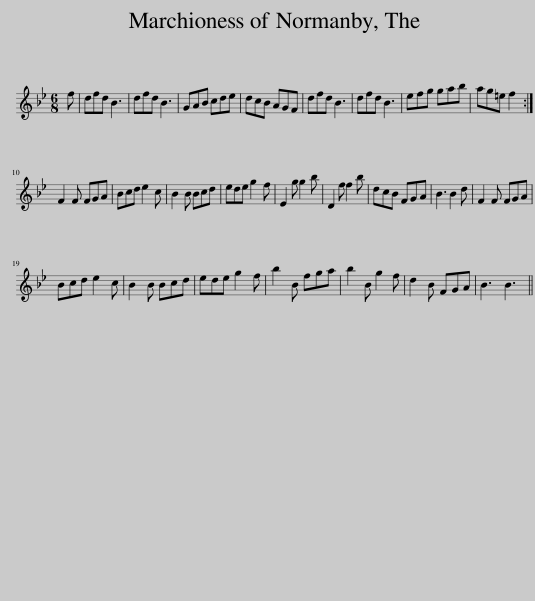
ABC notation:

X:1
L:1/8
M:6/8
I:linebreak $
K:Bb
V:1 treble
V:1
 f | dfd B3 | dfd B3 | GAB cde | dcB AGF | %5
 dfd B3 | dfd B3 | efg gab | ag=e f2 :|$ F2 F FGA | %10
 Bcd e2 c | B2 B Bcd | ede g2 f | E2 g g2 b | D2 f f2 b | %15
 dcB FGA | B3 B2 d | F2 F FGA |$ Bcd e2 c | B2 B Bcd | %20
 ede g2 f | b2 B fga | b2 B g2 f | d2 B FGA | B3 B3 || %25
